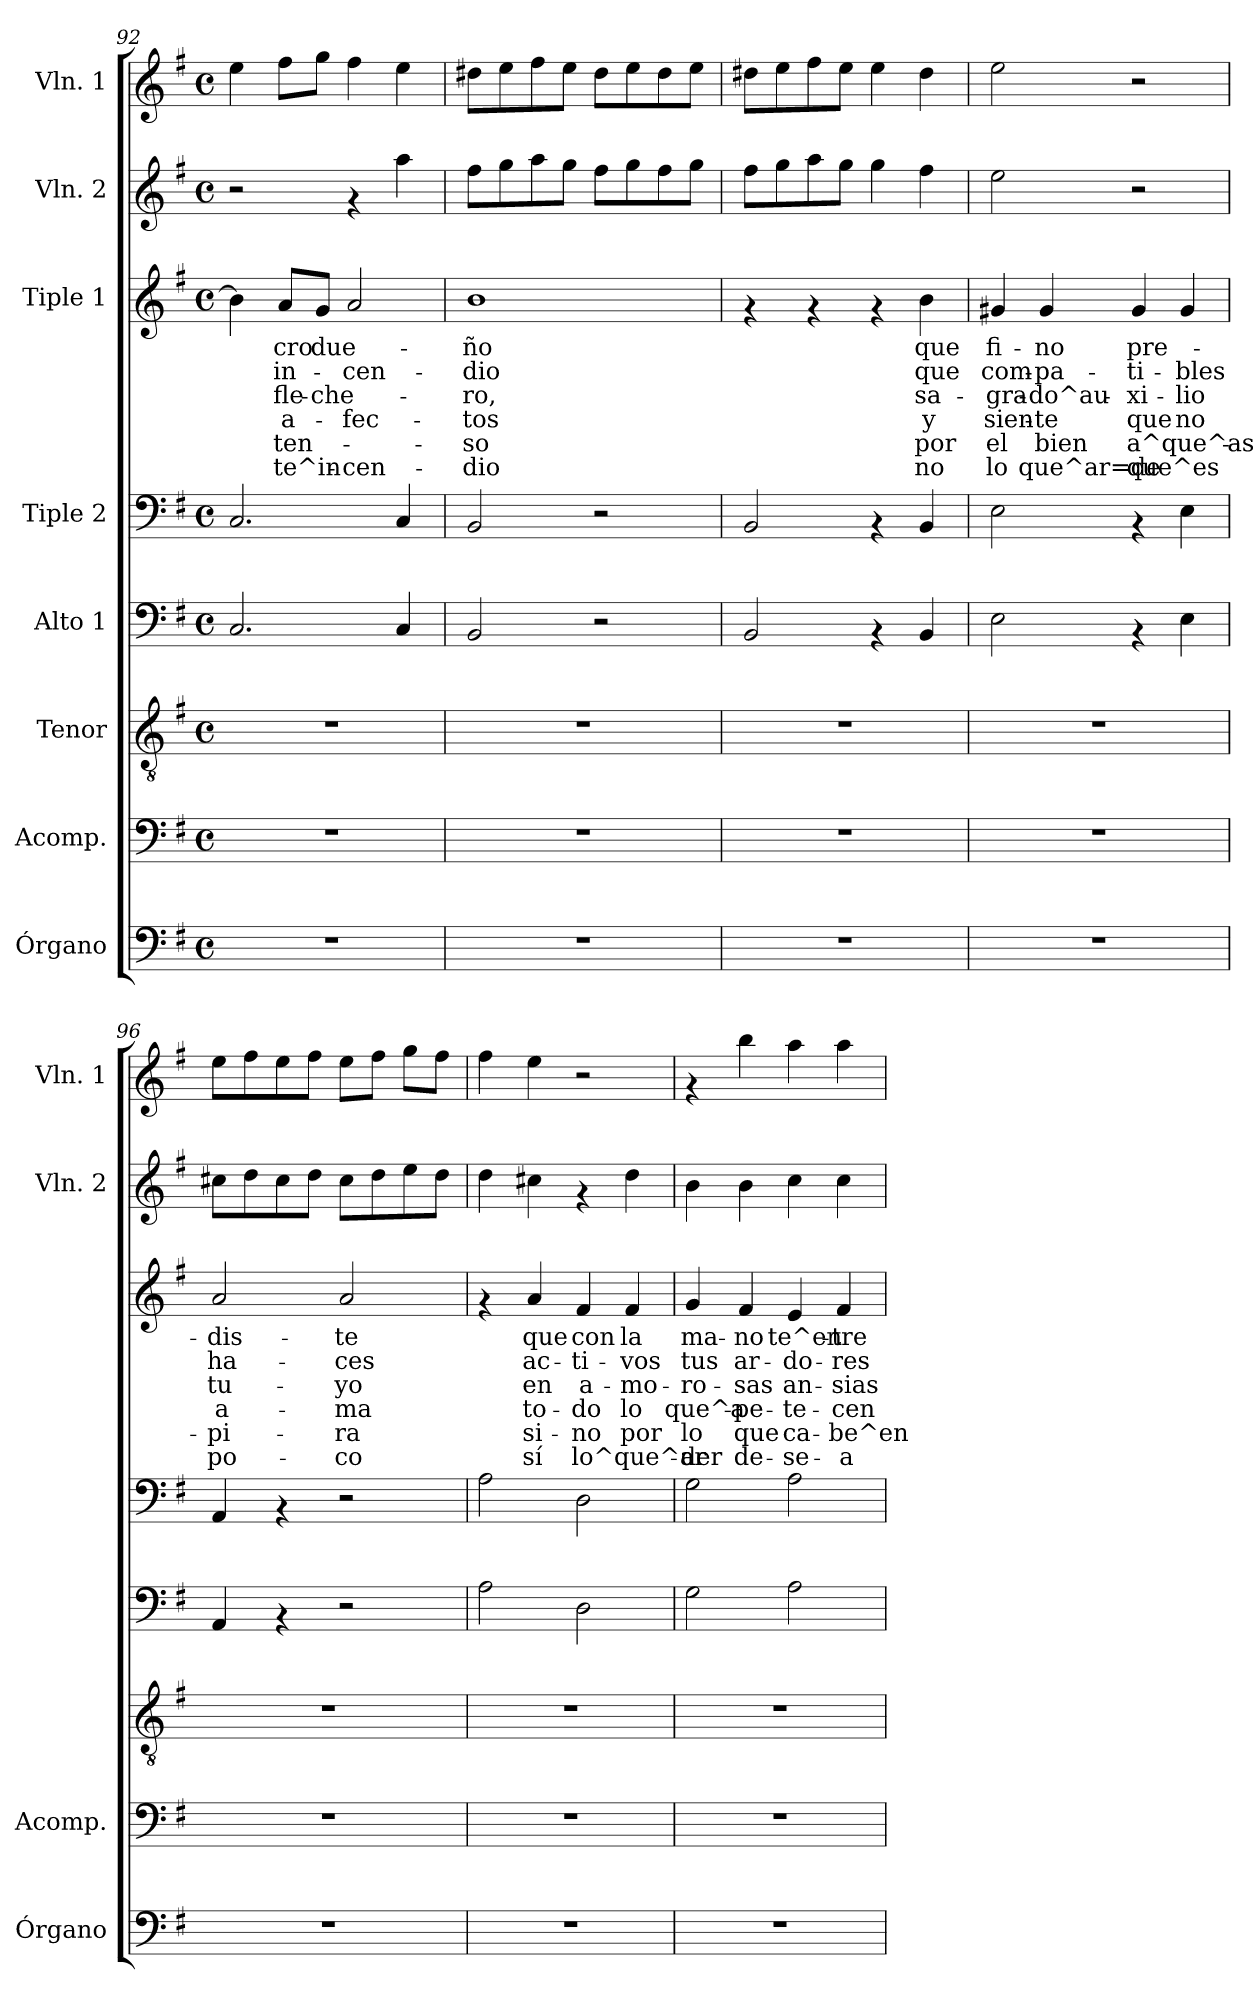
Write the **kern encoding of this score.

**kern	**kern	**kern	**kern	**kern	**kern	**text	**text	**text	**text	**text	**text	**kern	**kern
*part8	*part7	*part6	*part5	*part4	*part3	*part3	*part3	*part3	*part3	*part3	*part3	*part2	*part1
*staff8	*staff7	*staff6	*staff5	*staff4	*staff3	*staff3	*staff3	*staff3	*staff3	*staff3	*staff3	*staff2	*staff1
*I"Órgano	*I"Acomp.	*I"Tenor	*I"Alto 1	*I"Tiple 2	*I"Tiple 1	*	*	*	*	*	*	*I"Vln. 2	*I"Vln. 1
*I'Órgano	*I'Acomp.	*	*	*	*	*	*	*	*	*	*	*I'Vln. 2	*I'Vln. 1
*clefF4	*clefF4	*clefGv2	*clefF4	*clefF4	*clefG2	*	*	*	*	*	*	*clefG2	*clefG2
*k[f#]	*k[f#]	*k[f#]	*k[f#]	*k[f#]	*k[f#]	*	*	*	*	*	*	*k[f#]	*k[f#]
*G:	*G:	*G:	*G:	*G:	*G:	*	*	*	*	*	*	*G:	*G:
*M4/4	*M4/4	*M4/4	*M4/4	*M4/4	*M4/4	*	*	*	*	*	*	*M4/4	*M4/4
*met(c)	*met(c)	*met(c)	*met(c)	*met(c)	*met(c)	*	*	*	*	*	*	*met(c)	*met(c)
=92	=92	=92	=92	=92	=92	=92	=92	=92	=92	=92	=92	=92	=92
1r	1r	1r	2.C/	2.C/	4b\]	.	.	.	.	.	.	2r	4ee\
!	!	!	!	!	!	!LO:LY:b	!LO:LY:b	!LO:LY:b	!LO:LY:b	!LO:LY:b	!LO:LY:b	!	!
.	.	.	.	.	8a/L	-cro	in-	fle-	a-	ten-	-te^in-	.	8ff#\L
!	!	!	!	!	!	!LO:LY:b	!	!LO:LY:b	!	!	!	!	!
.	.	.	.	.	8g/J	due-	.	-che-	.	.	.	.	8gg\J
!	!	!	!	!	!	!	!LO:LY:b	!	!LO:LY:b	!	!LO:LY:b	!	!
.	.	.	.	.	2a/	.	-cen-	.	-fec-	.	-cen-	4rf	4ff#\
.	.	.	4C/	4C/	.	.	.	.	.	.	.	4aa\	4ee\
!!LO:PB:g=z
=93	=93	=93	=93	=93	=93	=93	=93	=93	=93	=93	=93	=93	=93
!	!	!	!	!	!	!LO:LY:b	!LO:LY:b	!LO:LY:b	!LO:LY:b	!LO:LY:b	!LO:LY:b	!	!
1r	1r	1r	2BB/	2BB/	1b	-ño	-dio	-ro,	-tos	-so	-dio	8ff#\L	8dd#X\L
.	.	.	.	.	.	.	.	.	.	.	.	8gg\	8ee\
.	.	.	.	.	.	.	.	.	.	.	.	8aa\	8ff#\
.	.	.	.	.	.	.	.	.	.	.	.	8gg\J	8ee\J
.	.	.	2r	2r	.	.	.	.	.	.	.	8ff#\L	8dd#\L
.	.	.	.	.	.	.	.	.	.	.	.	8gg\	8ee\
.	.	.	.	.	.	.	.	.	.	.	.	8ff#\	8dd#\
.	.	.	.	.	.	.	.	.	.	.	.	8gg\J	8ee\J
=94	=94	=94	=94	=94	=94	=94	=94	=94	=94	=94	=94	=94	=94
1r	1r	1r	2BB/	2BB/	4rf	.	.	.	.	.	.	8ff#\L	8dd#X\L
.	.	.	.	.	.	.	.	.	.	.	.	8gg\	8ee\
.	.	.	.	.	4rf	.	.	.	.	.	.	8aa\	8ff#\
.	.	.	.	.	.	.	.	.	.	.	.	8gg\J	8ee\J
.	.	.	4rAA	4rAA	4rf	.	.	.	.	.	.	4gg\	4ee\
!	!	!	!	!	!	!LO:LY:b	!LO:LY:b	!LO:LY:b	!LO:LY:b	!LO:LY:b	!LO:LY:b	!	!
.	.	.	4BB/	4BB/	4b\	que	que	sa-	y	por	no	4ff#\	4dd#\
=95	=95	=95	=95	=95	=95	=95	=95	=95	=95	=95	=95	=95	=95
!	!	!	!	!	!	!LO:LY:b	!LO:LY:b	!LO:LY:b	!LO:LY:b	!LO:LY:b	!LO:LY:b	!	!
1r	1r	1r	2E\	2E\	4g#X/	fi-	com-	-gra-	sien-	el	lo	2ee\	2ee\
!	!	!	!	!	!	!LO:LY:b	!LO:LY:b	!LO:LY:b	!LO:LY:b	!LO:LY:b	!LO:LY:b	!	!
.	.	.	.	.	4g#/	-no	-pa-	-do^au-	-te	bien	que^ar=de	.	.
!	!	!	!	!	!	!LO:LY:b	!LO:LY:b	!LO:LY:b	!LO:LY:b	!LO:LY:b	!LO:LY:b	!	!
.	.	.	4rAA	4rAA	4g#/	pre-	-ti-	-xi-	que	a^que^as-	que^es	2r	2r
!	!	!	!	!	!	!	!LO:LY:b	!LO:LY:b	!LO:LY:b	!	!	!	!
.	.	.	4E\	4E\	4g#/	.	-bles	-lio	no	.	.	.	.
=96	=96	=96	=96	=96	=96	=96	=96	=96	=96	=96	=96	=96	=96
!	!	!	!	!	!	!LO:LY:b	!LO:LY:b	!LO:LY:b	!LO:LY:b	!LO:LY:b	!LO:LY:b	!	!
1r	1r	1r	4AA/	4AA/	2a/	-dis-	ha-	tu-	a-	-pi-	po-	8cc#X\L	8ee\L
.	.	.	.	.	.	.	.	.	.	.	.	8dd\	8ff#\
.	.	.	4rAA	4rAA	.	.	.	.	.	.	.	8cc#\	8ee\
.	.	.	.	.	.	.	.	.	.	.	.	8dd\J	8ff#\J
!	!	!	!	!	!	!LO:LY:b	!LO:LY:b	!LO:LY:b	!LO:LY:b	!LO:LY:b	!LO:LY:b	!	!
.	.	.	2r	2r	2a/	-te	-ces	-yo	-ma	-ra	-co	8cc#\L	8ee\L
.	.	.	.	.	.	.	.	.	.	.	.	8dd\	8ff#\J
.	.	.	.	.	.	.	.	.	.	.	.	8ee\	8gg\L
.	.	.	.	.	.	.	.	.	.	.	.	8dd\J	8ff#\J
=97	=97	=97	=97	=97	=97	=97	=97	=97	=97	=97	=97	=97	=97
1r	1r	1r	2A\	2A\	4rf	.	.	.	.	.	.	4dd\	4ff#\
!	!	!	!	!	!	!LO:LY:b	!LO:LY:b	!LO:LY:b	!LO:LY:b	!LO:LY:b	!LO:LY:b	!	!
.	.	.	.	.	4a/	que	ac-	en	to-	si-	sí	4cc#X\	4ee\
!	!	!	!	!	!	!LO:LY:b	!LO:LY:b	!LO:LY:b	!LO:LY:b	!LO:LY:b	!LO:LY:b	!	!
.	.	.	2D\	2D\	4f#/	con	-ti-	a-	-do	-no	lo^que^ar-	4rf	2r
!	!	!	!	!	!	!LO:LY:b	!LO:LY:b	!LO:LY:b	!LO:LY:b	!LO:LY:b	!	!	!
.	.	.	.	.	4f#/	la	-vos	-mo-	lo	por	.	4dd\	.
!!LO:PB:g=z
=98	=98	=98	=98	=98	=98	=98	=98	=98	=98	=98	=98	=98	=98
!	!	!	!	!	!	!LO:LY:b	!LO:LY:b	!LO:LY:b	!LO:LY:b	!LO:LY:b	!LO:LY:b	!	!
1r	1r	1r	2G\	2G\	4g/	ma-	tus	-ro-	que^a-	lo	-der	4b\	4rf
!	!	!	!	!	!	!LO:LY:b	!LO:LY:b	!LO:LY:b	!LO:LY:b	!LO:LY:b	!LO:LY:b	!	!
.	.	.	.	.	4f#/	-no	ar-	-sas	-pe-	que	de-	4b\	4bb\
!	!	!	!	!	!	!LO:LY:b	!LO:LY:b	!LO:LY:b	!LO:LY:b	!LO:LY:b	!LO:LY:b	!	!
.	.	.	2A\	2A\	4e/	te^en-	-do-	an-	-te-	ca-	-se-	4cc\	4aa\
!	!	!	!	!	!	!LO:LY:b	!LO:LY:b	!LO:LY:b	!LO:LY:b	!LO:LY:b	!LO:LY:b	!	!
.	.	.	.	.	4f#/	-tre-	-res	-sias	-cen	-be^en	-a	4cc\	4aa\
=	=	=	=	=	=	=	=	=	=	=	=	=	=
*-	*-	*-	*-	*-	*-	*-	*-	*-	*-	*-	*-	*-	*-
